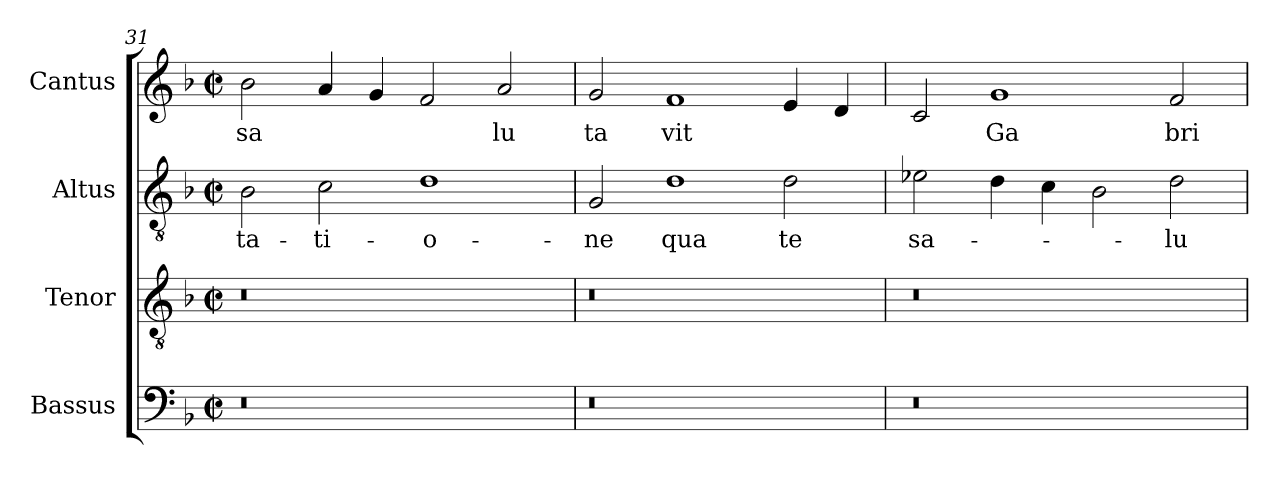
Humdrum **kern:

**kern	**kern	**kern	**text	**kern	**text
*part4	*part3	*part2	*part2	*part1	*part1
*staff4	*staff3	*staff2	*staff2	*staff1	*staff1
*I"Bassus	*I"Tenor	*I"Altus	*	*I"Cantus	*
!!LO:LB:g=z
*clefF4	*clefGv2	*clefGv2	*	*clefG2	*
*k[b-]	*k[b-]	*k[b-]	*	*k[b-]	*
*F:	*F:	*F:	*	*F:	*
*M2/2	*M2/2	*M2/2	*	*M2/2	*
*met(c|)	*met(c|)	*met(c|)	*	*met(c|)	*
=31	=31	=31	=31	=31	=31
!	!	!	!LO:LY:b:cj	!	!LO:LY:b:cj
0r	0r	2B-\	-ta-	2b-\	sa
!	!	!	!LO:LY:b:cj	!	!
.	.	2c\	-ti-	4a/	.
.	.	.	.	4g/	.
!	!	!	!LO:LY:b:cj	!	!
.	.	1d	-o-	2f/	.
!	!	!	!	!	!LO:LY:b:cj
.	.	.	.	2a/	lu
=32	=32	=32	=32	=32	=32
!	!	!	!LO:LY:b:cj	!	!LO:LY:b:cj
0r	0r	2G/	-ne	2g/	ta
!	!	!	!LO:LY:b:cj	!	!LO:LY:b:cj
.	.	1d	qua	1f	vit
!	!	!	!LO:LY:b:cj	!	!
.	.	2d\	te	4e/	.
.	.	.	.	4d/	.
=33	=33	=33	=33	=33	=33
!	!	!	!LO:LY:b:cj	!	!
0r	0r	2e-\	sa-	2c/	.
!	!	!	!	!	!LO:LY:b:cj
.	.	4d\	.	1g	Ga
.	.	4c\	.	.	.
.	.	2B-\	.	.	.
!	!	!	!LO:LY:b:cj	!	!LO:LY:b:cj
.	.	2d\	-lu-	2f/	bri
=	=	=	=	=	=
*-	*-	*-	*-	*-	*-
